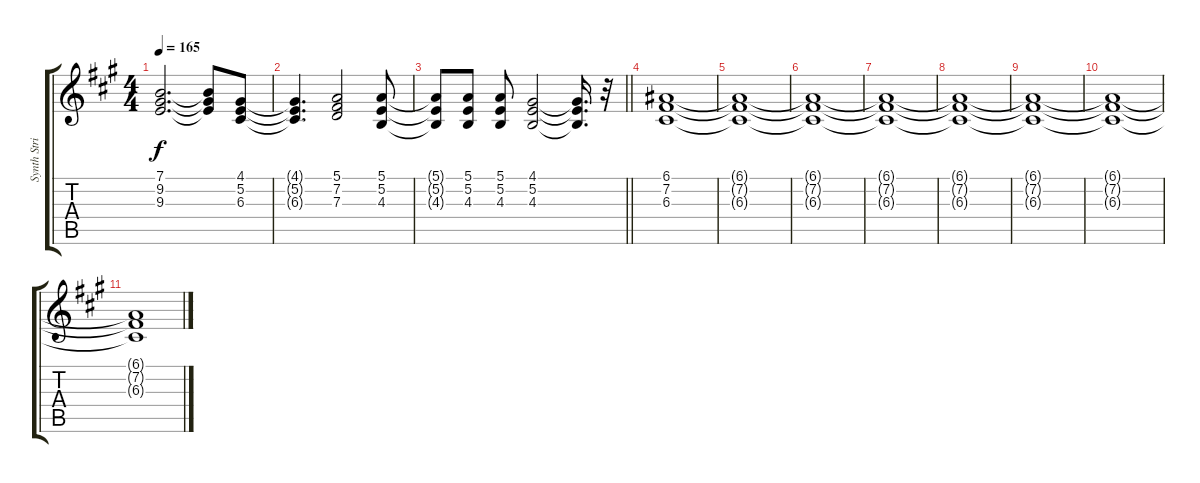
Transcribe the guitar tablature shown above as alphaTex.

\track ("Synth Strings" "Synth Stri") {instrument pad2warm}
\staff {score tabs}
\tuning (E4 B3 G3 D3 A2 E2) {hide}
\ts (4 4)
\tempo 165
\clef g2
\ks a
(7.1{t} 9.2{t} 9.3{t}).2{d dy f} (7.1{t} 9.2{t} 9.3{t}).8 (4.1 5.2 6.3).8 |
(4.1{t} 5.2{t} 6.3{t}).4{d} (5.1 7.2 7.3).2 (5.1 5.2 4.3).8 |
\barLineRight lightlight
(5.1{t} 5.2{t} 4.3{t}).8 (5.1 5.2 4.3).8 (5.1 5.2 4.3).8 (4.1 5.2 4.3).2 (4.1{t} 5.2{t} 4.3{t}).16{d} r.32 |
(6.1 7.2 6.3).1 |
(6.1{t} 7.2{t} 6.3{t}).1 |
(6.1{t} 7.2{t} 6.3{t}).1 |
(6.1{t} 7.2{t} 6.3{t}).1 |
(6.1{t} 7.2{t} 6.3{t}).1 |
(6.1{t} 7.2{t} 6.3{t}).1 |
(6.1{t} 7.2{t} 6.3{t}).1 |
(6.1{t} 7.2{t} 6.3{t}).1
